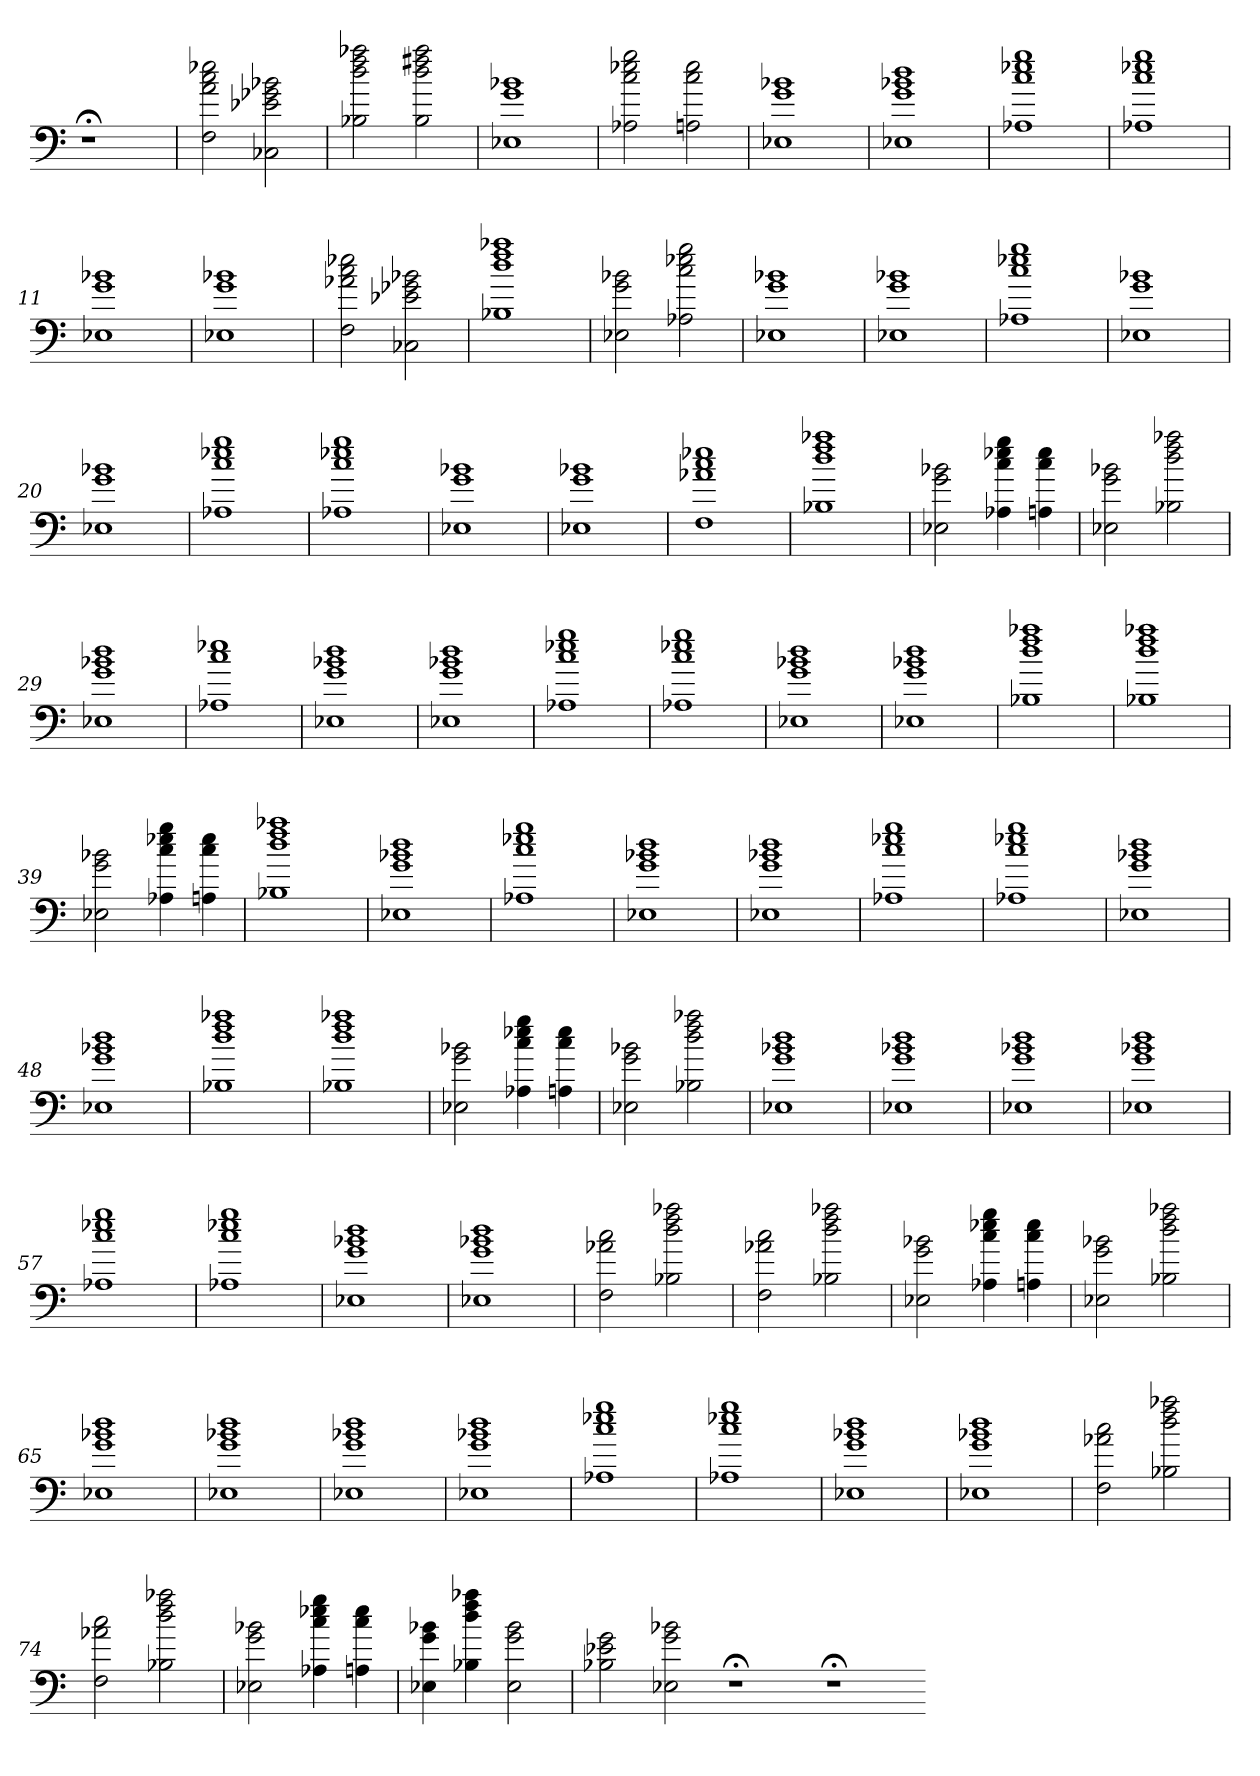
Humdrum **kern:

**kern
*part1
*staff1
=
1r;<
=1
1r
=2
1r
=3
2F 2a 2cc 2ee-X
2C-X 2e-X 2g-X 2b-X
=4
2B-X 2dd 2ff 2aa-X
2B- 2dd 2ff#X 2aa-
=5
1E-X 1g 1b-X
=6
2A-X 2cc 2ee-X 2gg
2An 2cc 2ee-
=7
1E-X 1g 1b-X
=8
1E-X 1g 1b-X 1dd
=9
1A-X 1cc 1ee-X 1gg
=10
1A-X 1cc 1ee-X 1gg
=11
1E-X 1g 1b-X
=12
1E-X 1g 1b-X
=13
2F 2a-X 2cc 2ee-X
2C-X 2e-X 2g-X 2b-X
=14
1B-X 1dd 1ff 1aa-X
=15
2E-X 2g 2b-X
2A-X 2cc 2ee-X 2gg
=16
1E-X 1g 1b-X
=17
1E-X 1g 1b-X
=18
1A-X 1cc 1ee-X 1gg
=19
1E-X 1g 1b-X
=20
1E-X 1g 1b-X
=21
1A-X 1cc 1ee-X 1gg
=22
1A-X 1cc 1ee-X 1gg
=23
1E-X 1g 1b-X
=24
1E-X 1g 1b-X
=25
1F 1a-X 1cc 1ee-X
=26
1B-X 1dd 1ff 1aa-X
=27
2E-X 2g 2b-X
4A-X 4cc 4ee-X 4gg
4An 4cc 4ee-
=28
2E-X 2g 2b-X
2B-X 2dd 2ff 2aa-X
=29
1E-X 1g 1b-X 1dd
=30
1A-X 1cc 1ee-X
=31
1E-X 1g 1b-X 1dd
=32
1E-X 1g 1b-X 1dd
=33
1A-X 1cc 1ee-X 1gg
=34
1A-X 1cc 1ee-X 1gg
=35
1E-X 1g 1b-X 1dd
=36
1E-X 1g 1b-X 1dd
=37
1B-X 1dd 1ff 1aa-X
=38
1B-X 1dd 1ff 1aa-X
=39
2E-X 2g 2b-X
4A-X 4cc 4ee-X 4gg
4An 4cc 4ee-
=40
1B-X 1dd 1ff 1aa-X
=41
1E-X 1g 1b-X 1dd
=42
1A-X 1cc 1ee-X 1gg
=43
1E-X 1g 1b-X 1dd
=44
1E-X 1g 1b-X 1dd
=45
1A-X 1cc 1ee-X 1gg
=46
1A-X 1cc 1ee-X 1gg
=47
1E-X 1g 1b-X 1dd
=48
1E-X 1g 1b-X 1dd
=49
1B-X 1dd 1ff 1aa-X
=50
1B-X 1dd 1ff 1aa-X
=51
2E-X 2g 2b-X
4A-X 4cc 4ee-X 4gg
4An 4cc 4ee-
=52
2E-X 2g 2b-X
2B-X 2dd 2ff 2aa-X
=53
1E-X 1g 1b-X 1dd
=54
1E-X 1g 1b-X 1dd
=55
1E-X 1g 1b-X 1dd
=56
1E-X 1g 1b-X 1dd
=57
1A-X 1cc 1ee-X 1gg
=58
1A-X 1cc 1ee-X 1gg
=59
1E-X 1g 1b-X 1dd
=60
1E-X 1g 1b-X 1dd
=61
2F 2a-X 2cc
2B-X 2dd 2ff 2aa-X
=62
2F 2a-X 2cc
2B-X 2dd 2ff 2aa-X
=63
2E-X 2g 2b-X
4A-X 4cc 4ee-X 4gg
4An 4cc 4ee-
=64
2E-X 2g 2b-X
2B-X 2dd 2ff 2aa-X
=65
1E-X 1g 1b-X 1dd
=66
1E-X 1g 1b-X 1dd
=67
1E-X 1g 1b-X 1dd
=68
1E-X 1g 1b-X 1dd
=69
1A-X 1cc 1ee-X 1gg
=70
1A-X 1cc 1ee-X 1gg
=71
1E-X 1g 1b-X 1dd
=72
1E-X 1g 1b-X 1dd
=73
2F 2a-X 2cc
2B-X 2dd 2ff 2aa-X
=74
2F 2a-X 2cc
2B-X 2dd 2ff 2aa-X
=75
2E-X 2g 2b-X
4A-X 4cc 4ee-X 4gg
4An 4cc 4ee-
=76
4E-X 4g 4b-X
4B-X 4dd 4ff 4aa-X
2E- 2g 2b-
=77
2B-X 2e-X 2g
2E-X 2g 2b-X
1r;<
1r;<
=-
*-
